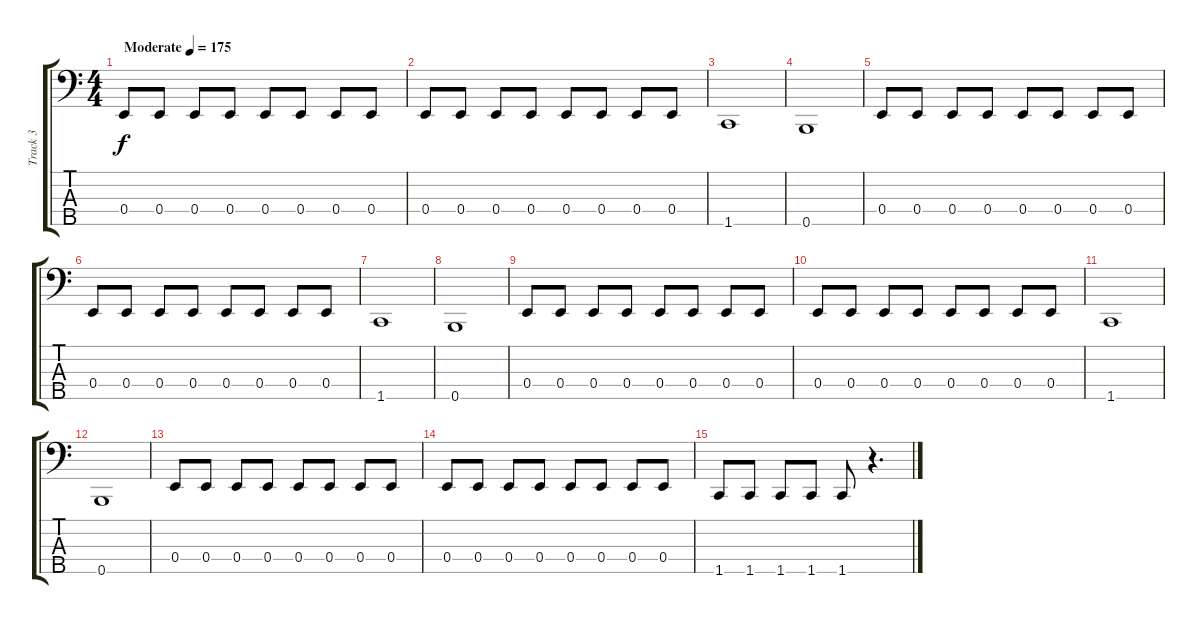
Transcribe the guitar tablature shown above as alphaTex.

\track ("Track 3" "Track 3") {instrument electricbassfinger}
\staff {score tabs}
\tuning (G2 D2 A1 E1 B0) {hide}
\ts (4 4)
\tempo (175 "Moderate")
\clef f4
\ks c
0.4.8{dy f instrument electricbassfinger} 0.4.8 0.4.8 0.4.8 0.4.8 0.4.8 0.4.8 0.4.8 |
0.4.8 0.4.8 0.4.8 0.4.8 0.4.8 0.4.8 0.4.8 0.4.8 |
1.5.1 |
0.5.1 |
0.4.8 0.4.8 0.4.8 0.4.8 0.4.8 0.4.8 0.4.8 0.4.8 |
0.4.8 0.4.8 0.4.8 0.4.8 0.4.8 0.4.8 0.4.8 0.4.8 |
1.5.1 |
0.5.1 |
0.4.8 0.4.8 0.4.8 0.4.8 0.4.8 0.4.8 0.4.8 0.4.8 |
0.4.8 0.4.8 0.4.8 0.4.8 0.4.8 0.4.8 0.4.8 0.4.8 |
1.5.1 |
0.5.1 |
0.4.8 0.4.8 0.4.8 0.4.8 0.4.8 0.4.8 0.4.8 0.4.8 |
0.4.8 0.4.8 0.4.8 0.4.8 0.4.8 0.4.8 0.4.8 0.4.8 |
1.5.8 1.5.8 1.5.8 1.5.8 1.5.8 r.4{d}
